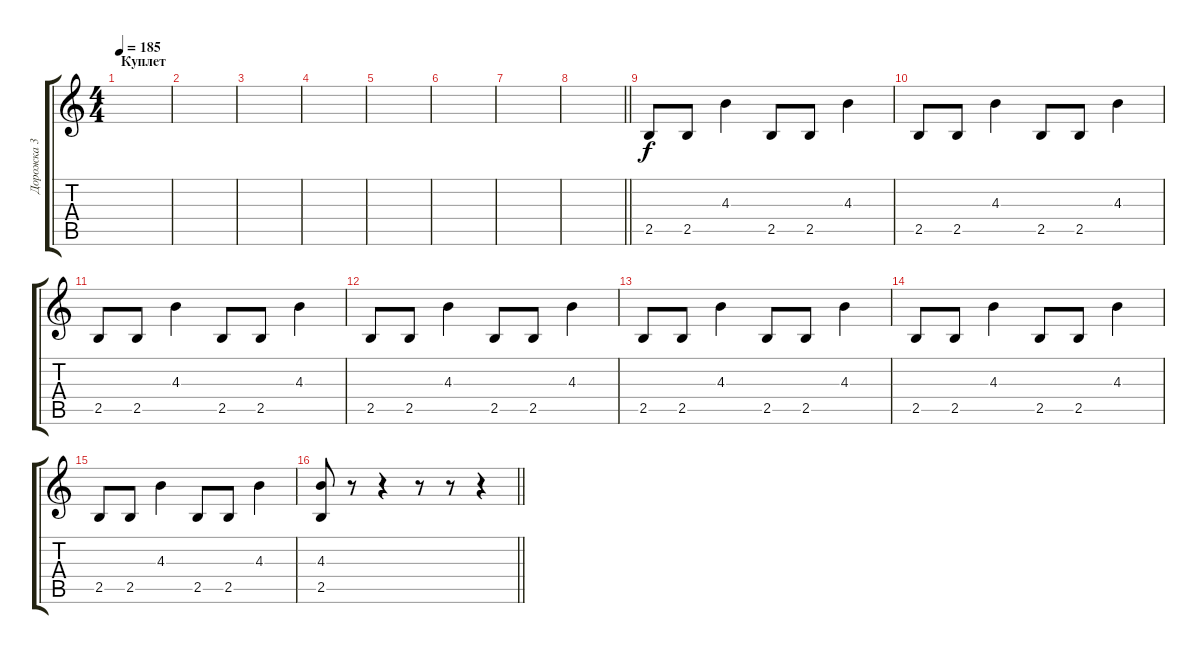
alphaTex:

\track ("Дорожка 3" "Дорожка 3") {instrument overdrivenguitar}
\staff {score tabs}
\tuning (E4 B3 G3 D3 A2 E2) {hide}
\ts (4 4)
\section ("" "Куплет")
\tempo 185
\clef g2
\ks c
|
|
|
|
|
|
|
\barLineRight lightlight
|
2.5.8 2.5.8 4.3.4 2.5.8 2.5.8 4.3.4 |
2.5.8 2.5.8 4.3.4 2.5.8 2.5.8 4.3.4 |
2.5.8 2.5.8 4.3.4 2.5.8 2.5.8 4.3.4 |
2.5.8 2.5.8 4.3.4 2.5.8 2.5.8 4.3.4 |
2.5.8 2.5.8 4.3.4 2.5.8 2.5.8 4.3.4 |
2.5.8 2.5.8 4.3.4 2.5.8 2.5.8 4.3.4 |
2.5.8 2.5.8 4.3.4 2.5.8 2.5.8 4.3.4 |
\barLineRight lightlight
(4.3 2.5).8 r.8 r.4 r.8 r.8 r.4
